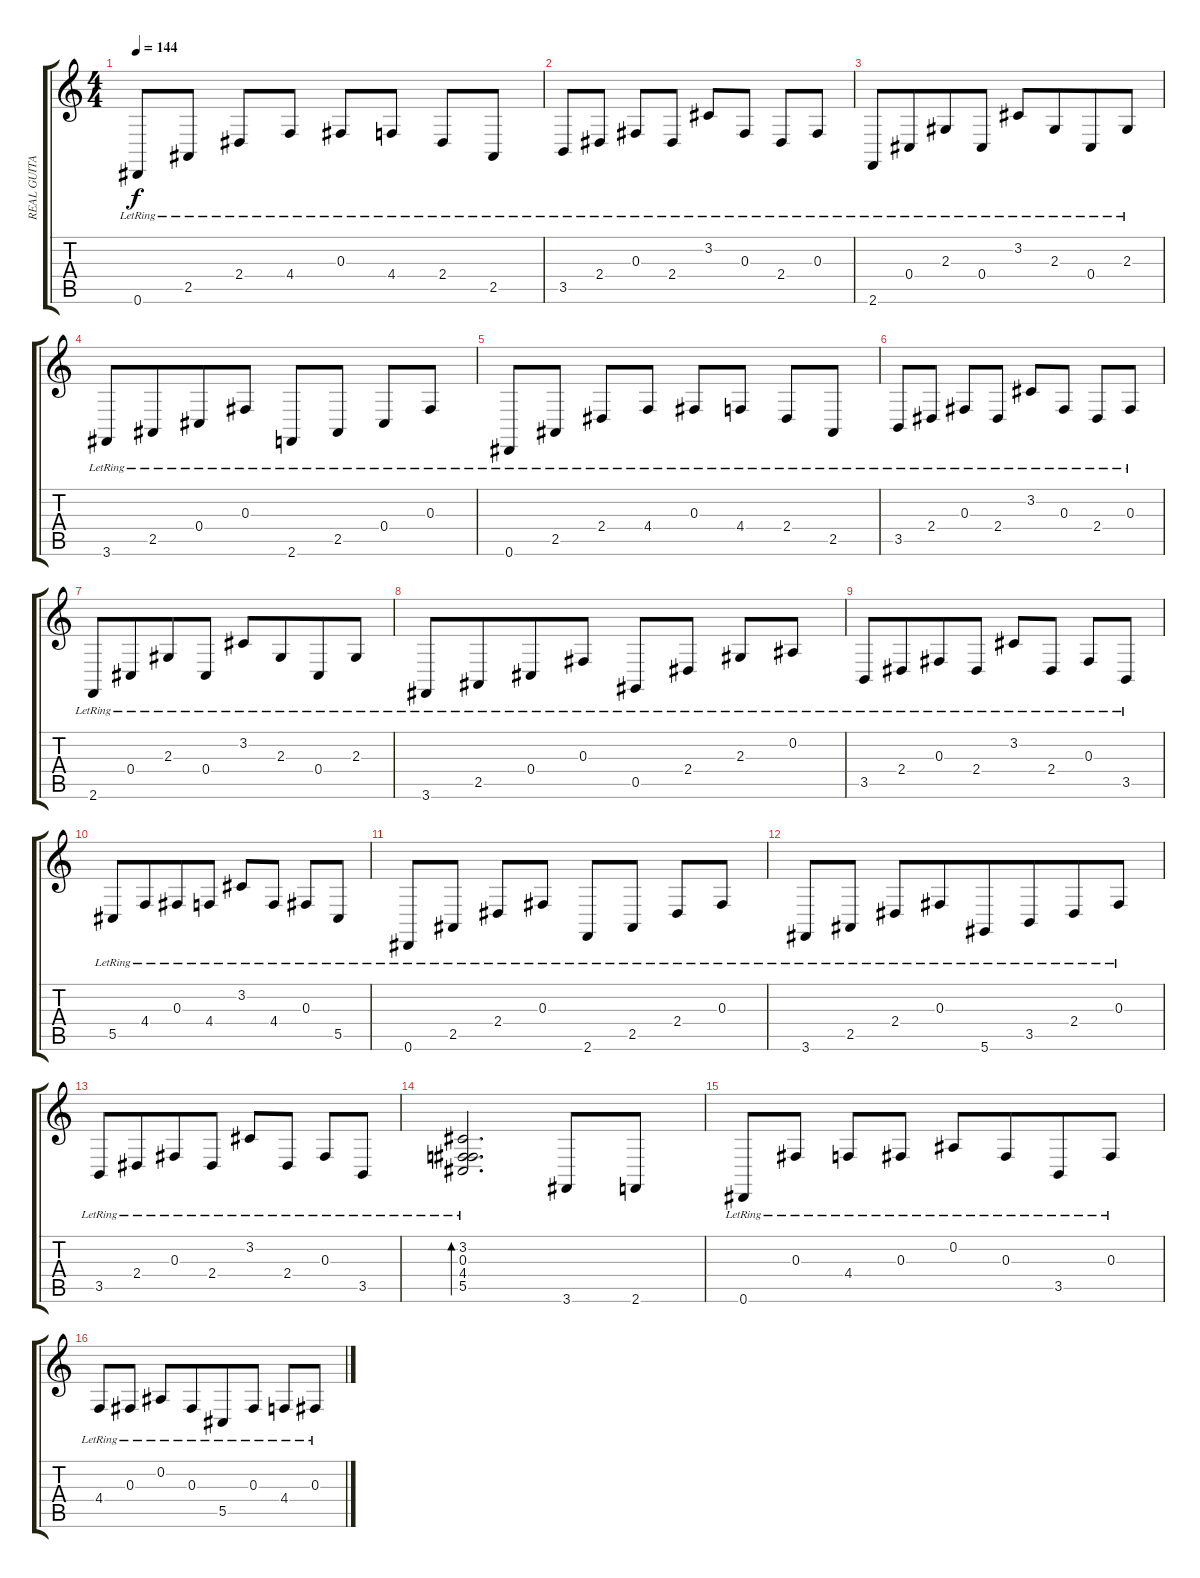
\track ("REAL GUITAR ( ARPEGIOS )" "REAL GUITA") {instrument electricgrandpiano}
\staff {score tabs}
\tuning (Eb4 Bb3 Gb3 Db3 Ab2 Eb2) {hide}
\ts (4 4)
\tempo 144
\clef g2
\ks c
0.6{lr}.8{dy f beam merge} 2.5{lr}.8 2.4{lr}.8 4.4{lr}.8 0.3{lr}.8 4.4{lr}.8 2.4{lr}.8 2.5{lr}.8 |
3.5{lr}.8 2.4{lr}.8 0.3{lr}.8 2.4{lr}.8 3.2{lr}.8{beam merge} 0.3{lr}.8 2.4{lr}.8 0.3{lr}.8 |
2.6{lr}.8{beam merge} 0.4{lr}.8{beam merge} 2.3{lr}.8 0.4{lr}.8 3.2{lr}.8 2.3{lr}.8{beam merge} 0.4{lr}.8 2.3{lr}.8 |
3.6{lr}.8 2.5{lr}.8{beam merge} 0.4{lr}.8{beam merge} 0.3{lr}.8 2.6{lr}.8 2.5{lr}.8 0.4{lr}.8 0.3{lr}.8 |
0.6{lr}.8{beam merge} 2.5{lr}.8 2.4{lr}.8 4.4{lr}.8 0.3{lr}.8 4.4{lr}.8 2.4{lr}.8 2.5{lr}.8 |
3.5{lr}.8 2.4{lr}.8 0.3{lr}.8 2.4{lr}.8 3.2{lr}.8{beam merge} 0.3{lr}.8 2.4{lr}.8 0.3{lr}.8 |
2.6{lr}.8{beam merge} 0.4{lr}.8{beam merge} 2.3{lr}.8 0.4{lr}.8 3.2{lr}.8 2.3{lr}.8{beam merge} 0.4{lr}.8 2.3{lr}.8 |
3.6{lr}.8 2.5{lr}.8{beam merge} 0.4{lr}.8{beam merge} 0.3{lr}.8 0.5{lr}.8 2.4{lr}.8 2.3{lr}.8 0.2{lr}.8 |
3.5{lr}.8 2.4{lr}.8{beam merge} 0.3{lr}.8{beam merge} 2.4{lr}.8 3.2{lr}.8 2.4{lr}.8 0.3{lr}.8 3.5{lr}.8 |
5.5{lr}.8 4.4{lr}.8{beam merge} 0.3{lr}.8{beam merge} 4.4{lr}.8 3.2{lr}.8 4.4{lr}.8 0.3{lr}.8 5.5{lr}.8 |
0.6{lr}.8{beam merge} 2.5{lr}.8 2.4{lr}.8 0.3{lr}.8 2.6{lr}.8{beam merge} 2.5{lr}.8 2.4{lr}.8{beam merge} 0.3{lr}.8 |
3.6{lr}.8 2.5{lr}.8 2.4{lr}.8{beam merge} 0.3{lr}.8{beam merge} 5.6{lr}.8{beam merge} 3.5{lr}.8{beam merge} 2.4{lr}.8 0.3{lr}.8 |
3.5{lr}.8 2.4{lr}.8{beam merge} 0.3{lr}.8{beam merge} 2.4{lr}.8 3.2{lr}.8 2.4{lr}.8 0.3{lr}.8 3.5{lr}.8 |
(3.2 0.3 4.4 5.5{lr}).2{d bd 120} 3.6.8{beam merge} 2.6.8 |
0.6{lr}.8 0.3{lr}.8 4.4{lr}.8 0.3{lr}.8 0.2{lr}.8 0.3{lr}.8{beam merge} 3.5{lr}.8 0.3{lr}.8 |
4.4{lr}.8 0.3{lr}.8 0.2{lr}.8 0.3{lr}.8{beam merge} 5.5{lr}.8 0.3{lr}.8 4.4{lr}.8 0.3{lr}.8
